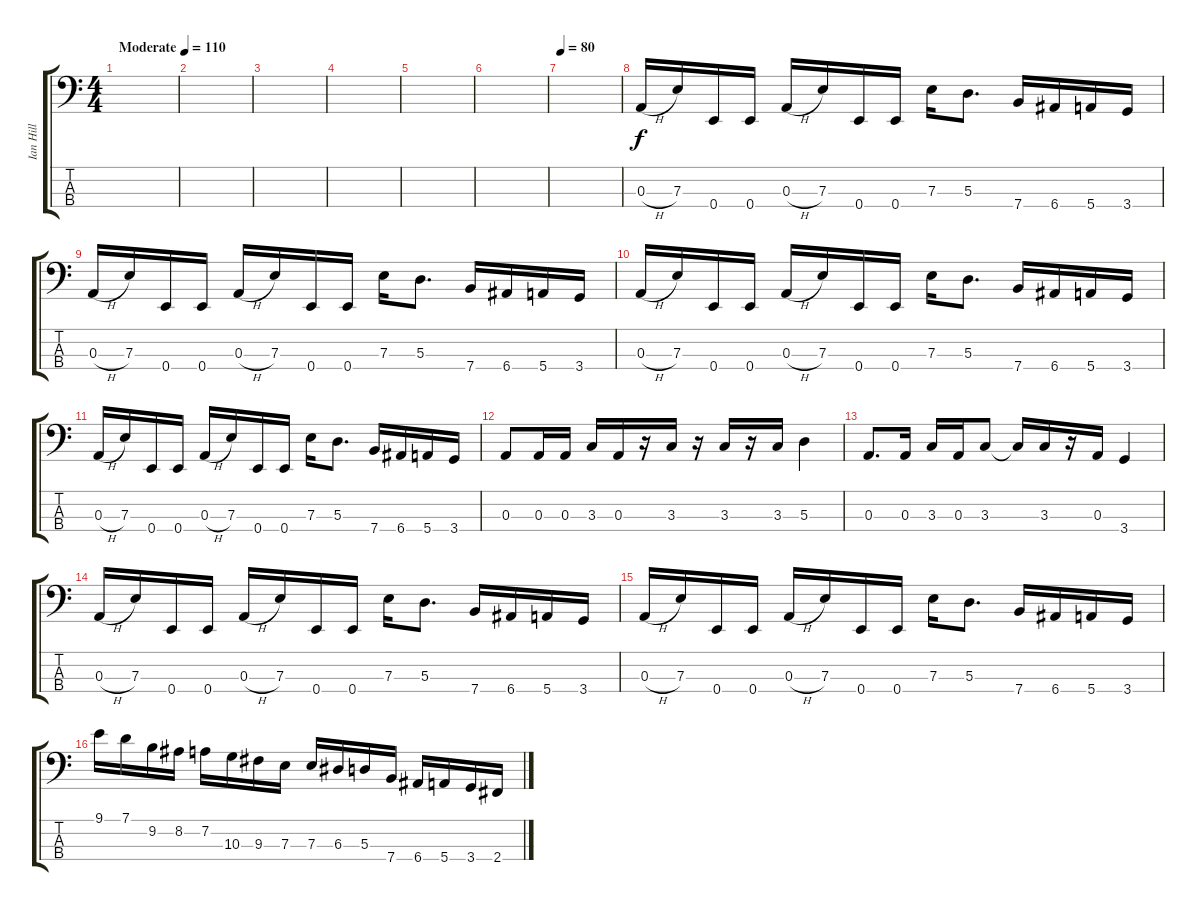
\track ("Ian Hill" "Ian Hill") {instrument electricbasspick}
\staff {score tabs}
\tuning (G2 D2 A1 E1) {hide}
\ts (4 4)
\tempo (110 "Moderate")
\clef f4
\ks c
|
|
|
|
|
|
\tempo 80
|
0.3{h}.16 7.3.16 0.4.16 0.4.16 0.3{h}.16 7.3.16 0.4.16 0.4.16 7.3.16 5.3.8{d} 7.4.16 6.4.16 5.4.16 3.4.16 |
0.3{h}.16 7.3.16 0.4.16 0.4.16 0.3{h}.16 7.3.16 0.4.16 0.4.16 7.3.16 5.3.8{d} 7.4.16 6.4.16 5.4.16 3.4.16 |
0.3{h}.16 7.3.16 0.4.16 0.4.16 0.3{h}.16 7.3.16 0.4.16 0.4.16 7.3.16 5.3.8{d} 7.4.16 6.4.16 5.4.16 3.4.16 |
0.3{h}.16 7.3.16 0.4.16 0.4.16 0.3{h}.16 7.3.16 0.4.16 0.4.16 7.3.16 5.3.8{d} 7.4.16 6.4.16 5.4.16 3.4.16 |
0.3.8 0.3.16 0.3.16 3.3.16 0.3.16 r.16 3.3.16 r.16 3.3.16 r.16 3.3.16 5.3.4 |
0.3.8{d} 0.3.16 3.3.16 0.3.16 3.3.8 3.3{t}.16 3.3.16 r.16 0.3.16 3.4.4 |
0.3{h}.16 7.3.16 0.4.16 0.4.16 0.3{h}.16 7.3.16 0.4.16 0.4.16 7.3.16 5.3.8{d} 7.4.16 6.4.16 5.4.16 3.4.16 |
0.3{h}.16 7.3.16 0.4.16 0.4.16 0.3{h}.16 7.3.16 0.4.16 0.4.16 7.3.16 5.3.8{d} 7.4.16 6.4.16 5.4.16 3.4.16 |
9.1.16 7.1.16 9.2.16 8.2.16 7.2.16 10.3.16 9.3.16 7.3.16 7.3.16 6.3.16 5.3.16 7.4.16 6.4.16 5.4.16 3.4.16 2.4.16
